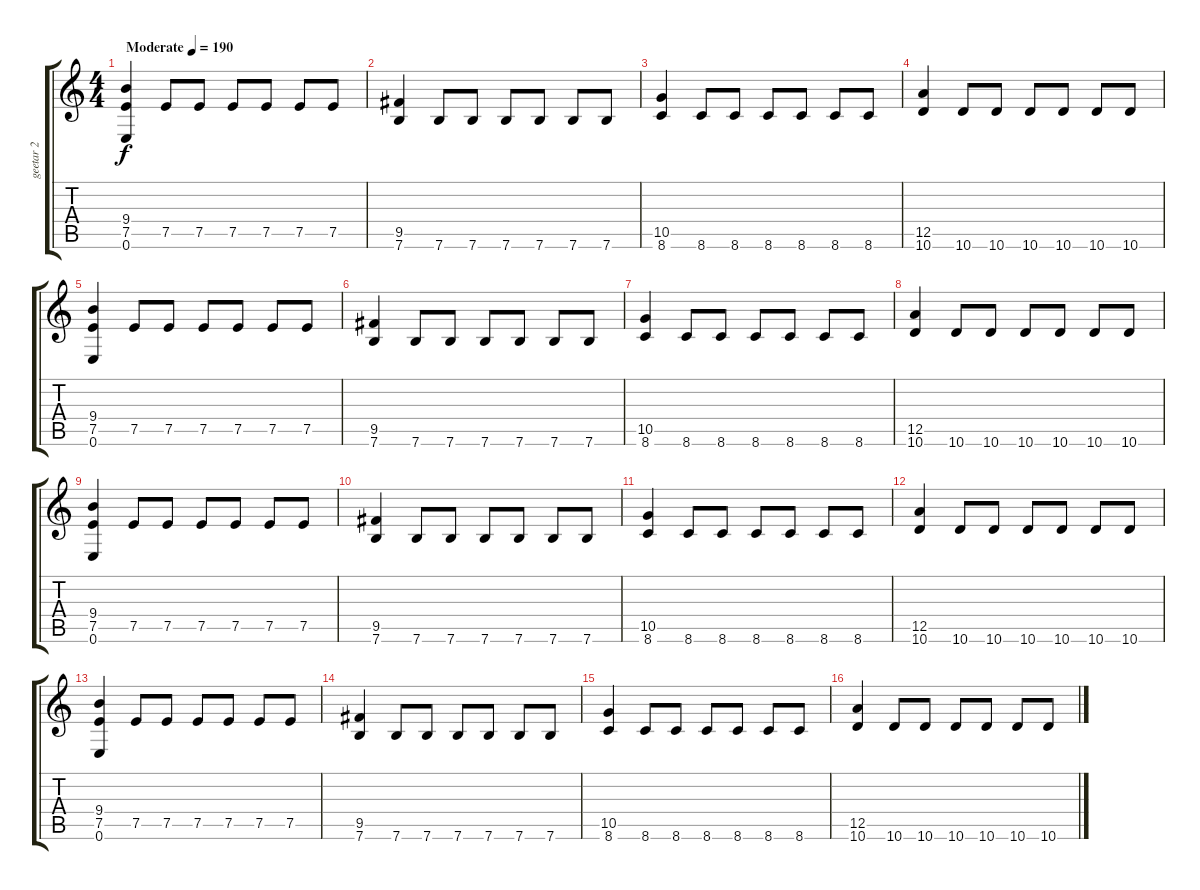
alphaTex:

\track ("geetar 2" "geetar 2") {instrument distortionguitar}
\staff {score tabs}
\tuning (E4 B3 G3 D3 A2 E2) {hide}
\ts (4 4)
\tempo (190 "Moderate")
\clef g2
\ks c
(9.4 7.5 0.6).4{dy f instrument distortionguitar} 7.5.8 7.5.8 7.5.8 7.5.8 7.5.8 7.5.8 |
(9.5 7.6).4 7.6.8 7.6.8 7.6.8 7.6.8 7.6.8 7.6.8 |
(10.5 8.6).4 8.6.8 8.6.8 8.6.8 8.6.8 8.6.8 8.6.8 |
(12.5 10.6).4 10.6.8 10.6.8 10.6.8 10.6.8 10.6.8 10.6.8 |
(9.4 7.5 0.6).4 7.5.8 7.5.8 7.5.8 7.5.8 7.5.8 7.5.8 |
(9.5 7.6).4 7.6.8 7.6.8 7.6.8 7.6.8 7.6.8 7.6.8 |
(10.5 8.6).4 8.6.8 8.6.8 8.6.8 8.6.8 8.6.8 8.6.8 |
(12.5 10.6).4 10.6.8 10.6.8 10.6.8 10.6.8 10.6.8 10.6.8 |
(9.4 7.5 0.6).4 7.5.8 7.5.8 7.5.8 7.5.8 7.5.8 7.5.8 |
(9.5 7.6).4 7.6.8 7.6.8 7.6.8 7.6.8 7.6.8 7.6.8 |
(10.5 8.6).4 8.6.8 8.6.8 8.6.8 8.6.8 8.6.8 8.6.8 |
(12.5 10.6).4 10.6.8 10.6.8 10.6.8 10.6.8 10.6.8 10.6.8 |
(9.4 7.5 0.6).4 7.5.8 7.5.8 7.5.8 7.5.8 7.5.8 7.5.8 |
(9.5 7.6).4 7.6.8 7.6.8 7.6.8 7.6.8 7.6.8 7.6.8 |
(10.5 8.6).4 8.6.8 8.6.8 8.6.8 8.6.8 8.6.8 8.6.8 |
(12.5 10.6).4 10.6.8 10.6.8 10.6.8 10.6.8 10.6.8 10.6.8
